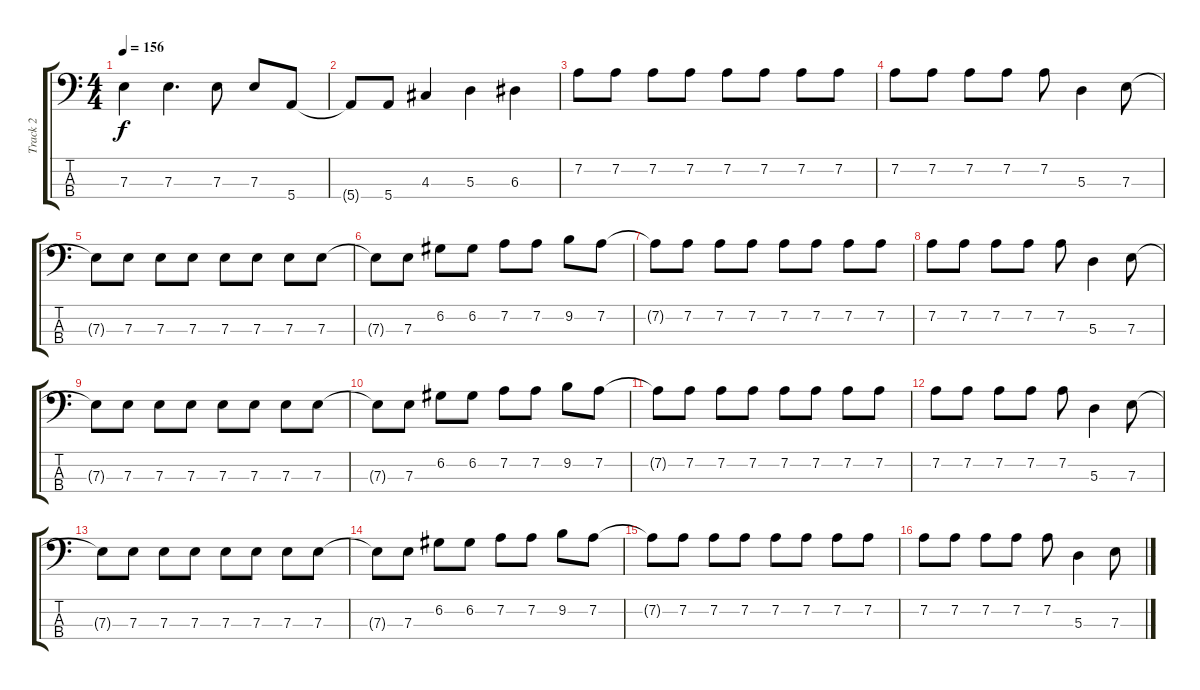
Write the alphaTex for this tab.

\track ("Track 2" "Track 2") {instrument electricbassfinger}
\staff {score tabs}
\tuning (G2 D2 A1 E1) {hide}
\ts (4 4)
\tempo 156
\clef f4
\ks c
7.3.4{dy f} 7.3.4{d} 7.3.8 7.3.8 5.4.8 |
5.4{t}.8 5.4.8 4.3.4 5.3.4 6.3.4 |
7.2.8 7.2.8 7.2.8 7.2.8 7.2.8 7.2.8 7.2.8 7.2.8 |
7.2.8 7.2.8 7.2.8 7.2.8 7.2.8 5.3.4 7.3.8 |
7.3{t}.8 7.3.8 7.3.8 7.3.8 7.3.8 7.3.8 7.3.8 7.3.8 |
7.3{t}.8 7.3.8 6.2.8 6.2.8 7.2.8 7.2.8 9.2.8 7.2.8 |
7.2{t}.8 7.2.8 7.2.8 7.2.8 7.2.8 7.2.8 7.2.8 7.2.8 |
7.2.8 7.2.8 7.2.8 7.2.8 7.2.8 5.3.4 7.3.8 |
7.3{t}.8 7.3.8 7.3.8 7.3.8 7.3.8 7.3.8 7.3.8 7.3.8 |
7.3{t}.8 7.3.8 6.2.8 6.2.8 7.2.8 7.2.8 9.2.8 7.2.8 |
7.2{t}.8 7.2.8 7.2.8 7.2.8 7.2.8 7.2.8 7.2.8 7.2.8 |
7.2.8 7.2.8 7.2.8 7.2.8 7.2.8 5.3.4 7.3.8 |
7.3{t}.8 7.3.8 7.3.8 7.3.8 7.3.8 7.3.8 7.3.8 7.3.8 |
7.3{t}.8 7.3.8 6.2.8 6.2.8 7.2.8 7.2.8 9.2.8 7.2.8 |
7.2{t}.8 7.2.8 7.2.8 7.2.8 7.2.8 7.2.8 7.2.8 7.2.8 |
7.2.8 7.2.8 7.2.8 7.2.8 7.2.8 5.3.4 7.3.8
